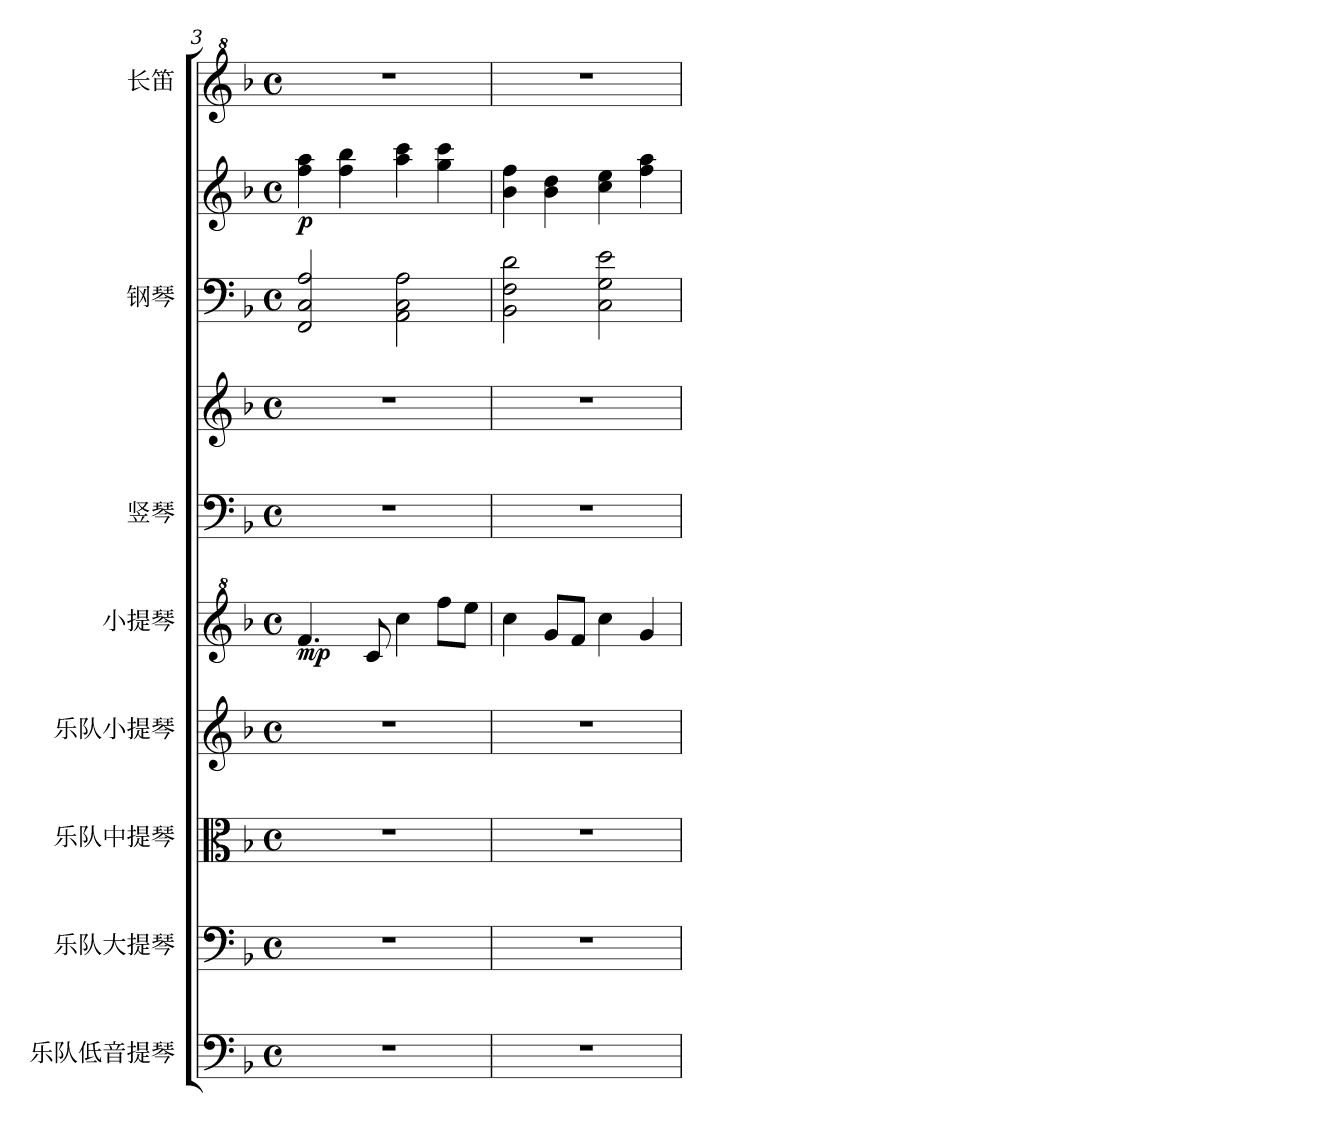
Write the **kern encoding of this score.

**kern	**kern	**kern	**kern	**kern	**dynam	**kern	**kern	**kern	**kern	**dynam	**kern
*part8	*part7	*part6	*part5	*part4	*part4	*part3	*part3	*part2	*part2	*part2	*part1
*staff10	*staff9	*staff8	*staff7	*staff6	*staff6	*staff5	*staff4	*staff3	*staff2	*staff2/3	*staff1
*I"乐队低音提琴	*I"乐队大提琴	*I"乐队中提琴	*I"乐队小提琴	*I"小提琴	*	*I"竖琴	*	*I"钢琴	*	*	*I"长笛
*clefF4	*clefF4	*clefC3	*clefG2	*clefG^2	*	*clefF4	*clefG2	*clefF4	*clefG2	*	*clefG^2
*ITrd7c12	*	*	*	*	*	*	*	*	*	*	*
*k[b-]	*k[b-]	*k[b-]	*k[b-]	*k[b-]	*	*k[b-]	*k[b-]	*k[b-]	*k[b-]	*	*k[b-]
*M4/4	*M4/4	*M4/4	*M4/4	*M4/4	*	*M4/4	*M4/4	*M4/4	*M4/4	*	*M4/4
*met(c)	*met(c)	*met(c)	*met(c)	*met(c)	*	*met(c)	*met(c)	*met(c)	*met(c)	*	*met(c)
=3	=3	=3	=3	=3	=3	=3	=3	=3	=3	=3	=3
!	!	!	!	!	!LO:DY:b	!	!	!	!	!LO:DY:b	!
1r	1r	1r	1r	4.ff/	mp	1r	1r	2FF/ 2C/ 2A/	4ff\ 4aa\	p	1r
.	.	.	.	.	.	.	.	.	4ff\ 4bb-\	.	.
.	.	.	.	8cc/	.	.	.	.	.	.	.
.	.	.	.	4ccc\	.	.	.	2AA\ 2C\ 2A\	4aa\ 4ccc\	.	.
.	.	.	.	8fff\L	.	.	.	.	4gg\ 4ccc\	.	.
.	.	.	.	8eee\J	.	.	.	.	.	.	.
=4	=4	=4	=4	=4	=4	=4	=4	=4	=4	=4	=4
1r	1r	1r	1r	4ccc\	.	1r	1r	2BB-\ 2F\ 2d\	4b-\ 4ff\	.	1r
.	.	.	.	8gg/L	.	.	.	.	4b-\ 4dd\	.	.
.	.	.	.	8ff/J	.	.	.	.	.	.	.
.	.	.	.	4ccc\	.	.	.	2C\ 2G\ 2e\	4cc\ 4ee\	.	.
.	.	.	.	4gg/	.	.	.	.	4ff\ 4aa\	.	.
=	=	=	=	=	=	=	=	=	=	=	=
*-	*-	*-	*-	*-	*-	*-	*-	*-	*-	*-	*-
